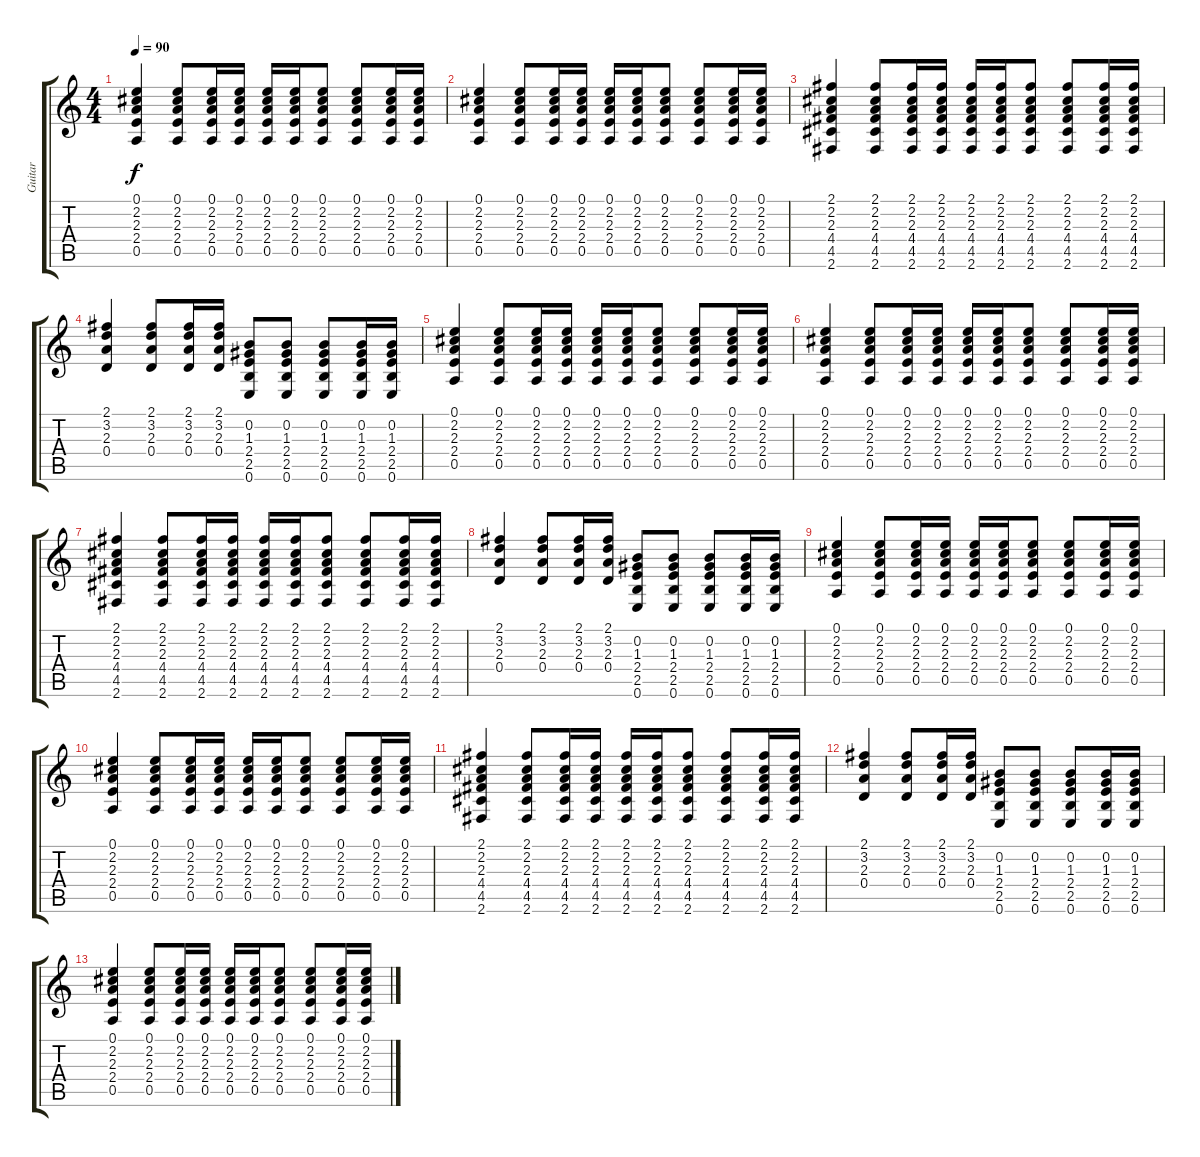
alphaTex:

\track ("Guitar" "Guitar") {instrument acousticguitarsteel}
\staff {score tabs}
\tuning (E4 B3 G3 D3 A2 E2) {hide}
\ts (4 4)
\tempo 90
\clef g2
\ks c
(0.1 2.2 2.3 2.4 0.5).4{dy f} (0.1 2.2 2.3 2.4 0.5).8 (0.1 2.2 2.3 2.4 0.5).16 (0.1 2.2 2.3 2.4 0.5).16 (0.1 2.2 2.3 2.4 0.5).16 (0.1 2.2 2.3 2.4 0.5).16 (0.1 2.2 2.3 2.4 0.5).8 (0.1 2.2 2.3 2.4 0.5).8 (0.1 2.2 2.3 2.4 0.5).16 (0.1 2.2 2.3 2.4 0.5).16 |
(0.1 2.2 2.3 2.4 0.5).4 (0.1 2.2 2.3 2.4 0.5).8 (0.1 2.2 2.3 2.4 0.5).16 (0.1 2.2 2.3 2.4 0.5).16 (0.1 2.2 2.3 2.4 0.5).16 (0.1 2.2 2.3 2.4 0.5).16 (0.1 2.2 2.3 2.4 0.5).8 (0.1 2.2 2.3 2.4 0.5).8 (0.1 2.2 2.3 2.4 0.5).16 (0.1 2.2 2.3 2.4 0.5).16 |
(2.1 2.2 2.3 4.4 4.5 2.6).4 (2.1 2.2 2.3 4.4 4.5 2.6).8 (2.1 2.2 2.3 4.4 4.5 2.6).16 (2.1 2.2 2.3 4.4 4.5 2.6).16 (2.1 2.2 2.3 4.4 4.5 2.6).16 (2.1 2.2 2.3 4.4 4.5 2.6).16 (2.1 2.2 2.3 4.4 4.5 2.6).8 (2.1 2.2 2.3 4.4 4.5 2.6).8 (2.1 2.2 2.3 4.4 4.5 2.6).16 (2.1 2.2 2.3 4.4 4.5 2.6).16 |
(2.1 3.2 2.3 0.4).4 (2.1 3.2 2.3 0.4).8 (2.1 3.2 2.3 0.4).16 (2.1 3.2 2.3 0.4).16 (0.2 1.3 2.4 2.5 0.6).8 (0.2 1.3 2.4 2.5 0.6).8 (0.2 1.3 2.4 2.5 0.6).8 (0.2 1.3 2.4 2.5 0.6).16 (0.2 1.3 2.4 2.5 0.6).16 |
(0.1 2.2 2.3 2.4 0.5).4 (0.1 2.2 2.3 2.4 0.5).8 (0.1 2.2 2.3 2.4 0.5).16 (0.1 2.2 2.3 2.4 0.5).16 (0.1 2.2 2.3 2.4 0.5).16 (0.1 2.2 2.3 2.4 0.5).16 (0.1 2.2 2.3 2.4 0.5).8 (0.1 2.2 2.3 2.4 0.5).8 (0.1 2.2 2.3 2.4 0.5).16 (0.1 2.2 2.3 2.4 0.5).16 |
(0.1 2.2 2.3 2.4 0.5).4 (0.1 2.2 2.3 2.4 0.5).8 (0.1 2.2 2.3 2.4 0.5).16 (0.1 2.2 2.3 2.4 0.5).16 (0.1 2.2 2.3 2.4 0.5).16 (0.1 2.2 2.3 2.4 0.5).16 (0.1 2.2 2.3 2.4 0.5).8 (0.1 2.2 2.3 2.4 0.5).8 (0.1 2.2 2.3 2.4 0.5).16 (0.1 2.2 2.3 2.4 0.5).16 |
(2.1 2.2 2.3 4.4 4.5 2.6).4 (2.1 2.2 2.3 4.4 4.5 2.6).8 (2.1 2.2 2.3 4.4 4.5 2.6).16 (2.1 2.2 2.3 4.4 4.5 2.6).16 (2.1 2.2 2.3 4.4 4.5 2.6).16 (2.1 2.2 2.3 4.4 4.5 2.6).16 (2.1 2.2 2.3 4.4 4.5 2.6).8 (2.1 2.2 2.3 4.4 4.5 2.6).8 (2.1 2.2 2.3 4.4 4.5 2.6).16 (2.1 2.2 2.3 4.4 4.5 2.6).16 |
(2.1 3.2 2.3 0.4).4 (2.1 3.2 2.3 0.4).8 (2.1 3.2 2.3 0.4).16 (2.1 3.2 2.3 0.4).16 (0.2 1.3 2.4 2.5 0.6).8 (0.2 1.3 2.4 2.5 0.6).8 (0.2 1.3 2.4 2.5 0.6).8 (0.2 1.3 2.4 2.5 0.6).16 (0.2 1.3 2.4 2.5 0.6).16 |
(0.1 2.2 2.3 2.4 0.5).4 (0.1 2.2 2.3 2.4 0.5).8 (0.1 2.2 2.3 2.4 0.5).16 (0.1 2.2 2.3 2.4 0.5).16 (0.1 2.2 2.3 2.4 0.5).16 (0.1 2.2 2.3 2.4 0.5).16 (0.1 2.2 2.3 2.4 0.5).8 (0.1 2.2 2.3 2.4 0.5).8 (0.1 2.2 2.3 2.4 0.5).16 (0.1 2.2 2.3 2.4 0.5).16 |
(0.1 2.2 2.3 2.4 0.5).4 (0.1 2.2 2.3 2.4 0.5).8 (0.1 2.2 2.3 2.4 0.5).16 (0.1 2.2 2.3 2.4 0.5).16 (0.1 2.2 2.3 2.4 0.5).16 (0.1 2.2 2.3 2.4 0.5).16 (0.1 2.2 2.3 2.4 0.5).8 (0.1 2.2 2.3 2.4 0.5).8 (0.1 2.2 2.3 2.4 0.5).16 (0.1 2.2 2.3 2.4 0.5).16 |
(2.1 2.2 2.3 4.4 4.5 2.6).4 (2.1 2.2 2.3 4.4 4.5 2.6).8 (2.1 2.2 2.3 4.4 4.5 2.6).16 (2.1 2.2 2.3 4.4 4.5 2.6).16 (2.1 2.2 2.3 4.4 4.5 2.6).16 (2.1 2.2 2.3 4.4 4.5 2.6).16 (2.1 2.2 2.3 4.4 4.5 2.6).8 (2.1 2.2 2.3 4.4 4.5 2.6).8 (2.1 2.2 2.3 4.4 4.5 2.6).16 (2.1 2.2 2.3 4.4 4.5 2.6).16 |
(2.1 3.2 2.3 0.4).4 (2.1 3.2 2.3 0.4).8 (2.1 3.2 2.3 0.4).16 (2.1 3.2 2.3 0.4).16 (0.2 1.3 2.4 2.5 0.6).8 (0.2 1.3 2.4 2.5 0.6).8 (0.2 1.3 2.4 2.5 0.6).8 (0.2 1.3 2.4 2.5 0.6).16 (0.2 1.3 2.4 2.5 0.6).16 |
(0.1 2.2 2.3 2.4 0.5).4 (0.1 2.2 2.3 2.4 0.5).8 (0.1 2.2 2.3 2.4 0.5).16 (0.1 2.2 2.3 2.4 0.5).16 (0.1 2.2 2.3 2.4 0.5).16 (0.1 2.2 2.3 2.4 0.5).16 (0.1 2.2 2.3 2.4 0.5).8 (0.1 2.2 2.3 2.4 0.5).8 (0.1 2.2 2.3 2.4 0.5).16 (0.1 2.2 2.3 2.4 0.5).16
